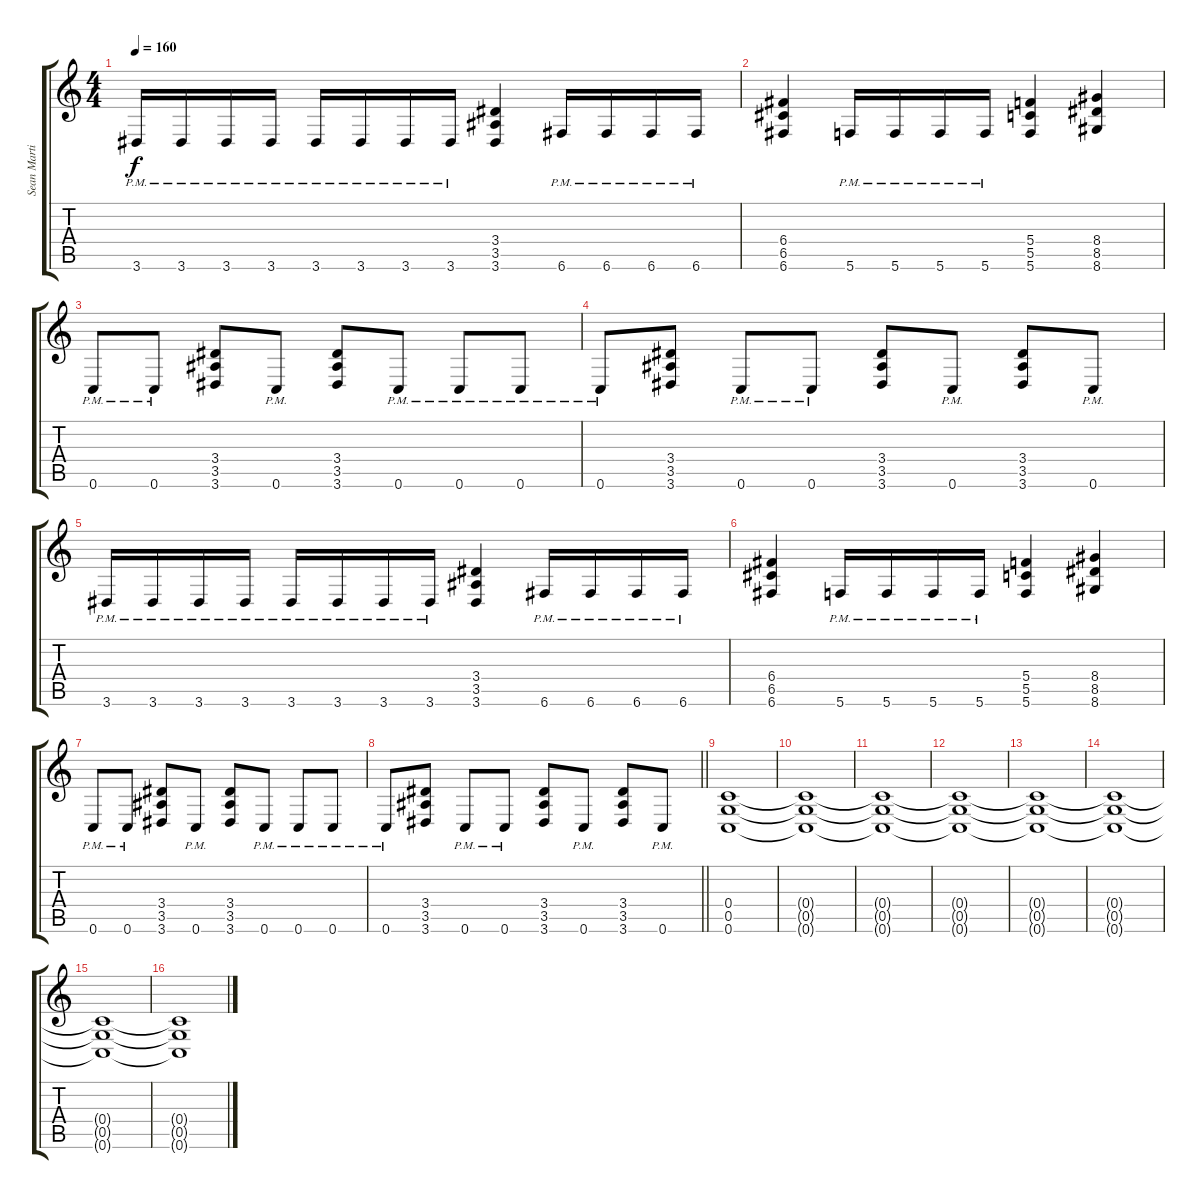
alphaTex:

\track ("Sean Martin" "Sean Marti") {instrument distortionguitar}
\staff {score tabs}
\tuning (D4 A3 F3 C3 G2 C2) {hide}
\ts (4 4)
\tempo 160
\clef g2
\ks c
3.6{pm}.16{dy f} 3.6{pm}.16 3.6{pm}.16 3.6{pm}.16 3.6{pm}.16 3.6{pm}.16 3.6{pm}.16 3.6{pm}.16 (3.4 3.5 3.6).4 6.6{pm}.16 6.6{pm}.16 6.6{pm}.16 6.6{pm}.16 |
(6.4 6.5 6.6).4 5.6{pm}.16 5.6{pm}.16 5.6{pm}.16 5.6{pm}.16 (5.4 5.5 5.6).4 (8.4 8.5 8.6).4 |
0.6{pm}.8 0.6{pm}.8 (3.4 3.5 3.6).8 0.6{pm}.8 (3.4 3.5 3.6).8 0.6{pm}.8 0.6{pm}.8 0.6{pm}.8 |
0.6{pm}.8 (3.4 3.5 3.6).8 0.6{pm}.8 0.6{pm}.8 (3.4 3.5 3.6).8 0.6{pm}.8 (3.4 3.5 3.6).8 0.6{pm}.8 |
3.6{pm}.16 3.6{pm}.16 3.6{pm}.16 3.6{pm}.16 3.6{pm}.16 3.6{pm}.16 3.6{pm}.16 3.6{pm}.16 (3.4 3.5 3.6).4 6.6{pm}.16 6.6{pm}.16 6.6{pm}.16 6.6{pm}.16 |
(6.4 6.5 6.6).4 5.6{pm}.16 5.6{pm}.16 5.6{pm}.16 5.6{pm}.16 (5.4 5.5 5.6).4 (8.4 8.5 8.6).4 |
0.6{pm}.8 0.6{pm}.8 (3.4 3.5 3.6).8 0.6{pm}.8 (3.4 3.5 3.6).8 0.6{pm}.8 0.6{pm}.8 0.6{pm}.8 |
\barLineRight lightlight
0.6{pm}.8 (3.4 3.5 3.6).8 0.6{pm}.8 0.6{pm}.8 (3.4 3.5 3.6).8 0.6{pm}.8 (3.4 3.5 3.6).8 0.6{pm}.8 |
\section ("" "")
(0.4 0.5 0.6).1 |
(0.4{t} 0.5{t} 0.6{t}).1 |
(0.4{t} 0.5{t} 0.6{t}).1 |
(0.4{t} 0.5{t} 0.6{t}).1 |
(0.4{t} 0.5{t} 0.6{t}).1 |
(0.4{t} 0.5{t} 0.6{t}).1 |
(0.4{t} 0.5{t} 0.6{t}).1 |
(0.4{t} 0.5{t} 0.6{t}).1
